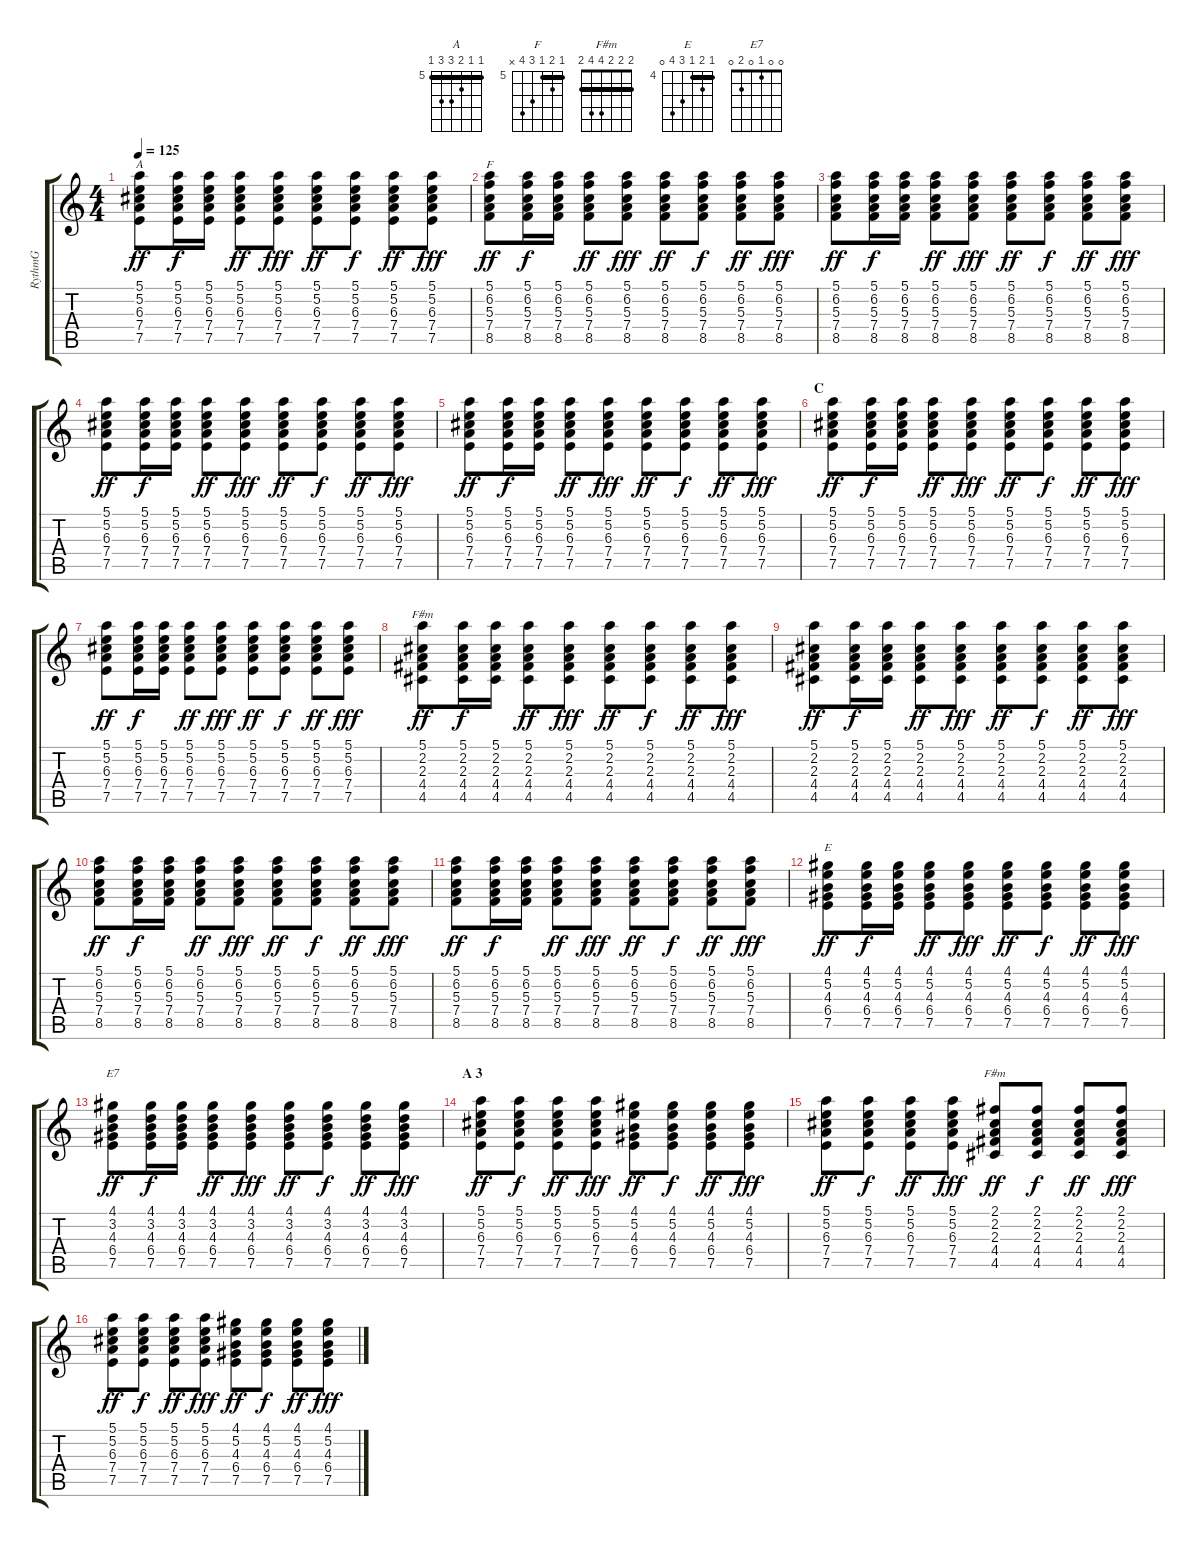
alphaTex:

\track ("RythmG" "RythmG") {instrument acousticguitarsteel}
\staff {score tabs}
\tuning (E4 B3 G3 D3 A2 E2) {hide}
\chord ("A" 5 5 6 7 7 5) {firstfret 5 barre 5}
\chord ("F" 5 6 5 7 8 x) {firstfret 5 barre 5}
\chord ("F#m" 5 2 2 4 4 2) {barre 2}
\chord ("E" 4 5 4 6 7 0) {firstfret 4 barre 4}
\chord ("E7" 0 0 1 0 2 0)
\chord ("F#m" 2 2 2 4 4 2) {barre 2}
\ts (4 4)
\tempo 125
\clef g2
\ks c
(5.1 5.2 6.3 7.4 7.5).8{ch "A" dy ff} (5.1 5.2 6.3 7.4 7.5).16{dy f} (5.1 5.2 6.3 7.4 7.5).16 (5.1 5.2 6.3 7.4 7.5).8{dy ff} (5.1 5.2 6.3 7.4 7.5).8{dy fff} (5.1 5.2 6.3 7.4 7.5).8{dy ff} (5.1 5.2 6.3 7.4 7.5).8{dy f} (5.1 5.2 6.3 7.4 7.5).8{dy ff} (5.1 5.2 6.3 7.4 7.5).8{dy fff} |
(5.1 6.2 5.3 7.4 8.5).8{ch "F" dy ff} (5.1 6.2 5.3 7.4 8.5).16{dy f} (5.1 6.2 5.3 7.4 8.5).16 (5.1 6.2 5.3 7.4 8.5).8{dy ff} (5.1 6.2 5.3 7.4 8.5).8{dy fff} (5.1 6.2 5.3 7.4 8.5).8{dy ff} (5.1 6.2 5.3 7.4 8.5).8{dy f} (5.1 6.2 5.3 7.4 8.5).8{dy ff} (5.1 6.2 5.3 7.4 8.5).8{dy fff} |
(5.1 6.2 5.3 7.4 8.5).8{dy ff} (5.1 6.2 5.3 7.4 8.5).16{dy f} (5.1 6.2 5.3 7.4 8.5).16 (5.1 6.2 5.3 7.4 8.5).8{dy ff} (5.1 6.2 5.3 7.4 8.5).8{dy fff} (5.1 6.2 5.3 7.4 8.5).8{dy ff} (5.1 6.2 5.3 7.4 8.5).8{dy f} (5.1 6.2 5.3 7.4 8.5).8{dy ff} (5.1 6.2 5.3 7.4 8.5).8{dy fff} |
(5.1 5.2 6.3 7.4 7.5).8{dy ff} (5.1 5.2 6.3 7.4 7.5).16{dy f} (5.1 5.2 6.3 7.4 7.5).16 (5.1 5.2 6.3 7.4 7.5).8{dy ff} (5.1 5.2 6.3 7.4 7.5).8{dy fff} (5.1 5.2 6.3 7.4 7.5).8{dy ff} (5.1 5.2 6.3 7.4 7.5).8{dy f} (5.1 5.2 6.3 7.4 7.5).8{dy ff} (5.1 5.2 6.3 7.4 7.5).8{dy fff} |
(5.1 5.2 6.3 7.4 7.5).8{dy ff} (5.1 5.2 6.3 7.4 7.5).16{dy f} (5.1 5.2 6.3 7.4 7.5).16 (5.1 5.2 6.3 7.4 7.5).8{dy ff} (5.1 5.2 6.3 7.4 7.5).8{dy fff} (5.1 5.2 6.3 7.4 7.5).8{dy ff} (5.1 5.2 6.3 7.4 7.5).8{dy f} (5.1 5.2 6.3 7.4 7.5).8{dy ff} (5.1 5.2 6.3 7.4 7.5).8{dy fff} |
\section ("" "C")
(5.1 5.2 6.3 7.4 7.5).8{dy ff} (5.1 5.2 6.3 7.4 7.5).16{dy f} (5.1 5.2 6.3 7.4 7.5).16 (5.1 5.2 6.3 7.4 7.5).8{dy ff} (5.1 5.2 6.3 7.4 7.5).8{dy fff} (5.1 5.2 6.3 7.4 7.5).8{dy ff} (5.1 5.2 6.3 7.4 7.5).8{dy f} (5.1 5.2 6.3 7.4 7.5).8{dy ff} (5.1 5.2 6.3 7.4 7.5).8{dy fff} |
(5.1 5.2 6.3 7.4 7.5).8{dy ff} (5.1 5.2 6.3 7.4 7.5).16{dy f} (5.1 5.2 6.3 7.4 7.5).16 (5.1 5.2 6.3 7.4 7.5).8{dy ff} (5.1 5.2 6.3 7.4 7.5).8{dy fff} (5.1 5.2 6.3 7.4 7.5).8{dy ff} (5.1 5.2 6.3 7.4 7.5).8{dy f} (5.1 5.2 6.3 7.4 7.5).8{dy ff} (5.1 5.2 6.3 7.4 7.5).8{dy fff} |
(5.1 2.2 2.3 4.4 4.5).8{ch "F#m" dy ff} (5.1 2.2 2.3 4.4 4.5).16{dy f} (5.1 2.2 2.3 4.4 4.5).16 (5.1 2.2 2.3 4.4 4.5).8{dy ff} (5.1 2.2 2.3 4.4 4.5).8{dy fff} (5.1 2.2 2.3 4.4 4.5).8{dy ff} (5.1 2.2 2.3 4.4 4.5).8{dy f} (5.1 2.2 2.3 4.4 4.5).8{dy ff} (5.1 2.2 2.3 4.4 4.5).8{dy fff} |
(5.1 2.2 2.3 4.4 4.5).8{dy ff} (5.1 2.2 2.3 4.4 4.5).16{dy f} (5.1 2.2 2.3 4.4 4.5).16 (5.1 2.2 2.3 4.4 4.5).8{dy ff} (5.1 2.2 2.3 4.4 4.5).8{dy fff} (5.1 2.2 2.3 4.4 4.5).8{dy ff} (5.1 2.2 2.3 4.4 4.5).8{dy f} (5.1 2.2 2.3 4.4 4.5).8{dy ff} (5.1 2.2 2.3 4.4 4.5).8{dy fff} |
(5.1 6.2 5.3 7.4 8.5).8{dy ff} (5.1 6.2 5.3 7.4 8.5).16{dy f} (5.1 6.2 5.3 7.4 8.5).16 (5.1 6.2 5.3 7.4 8.5).8{dy ff} (5.1 6.2 5.3 7.4 8.5).8{dy fff} (5.1 6.2 5.3 7.4 8.5).8{dy ff} (5.1 6.2 5.3 7.4 8.5).8{dy f} (5.1 6.2 5.3 7.4 8.5).8{dy ff} (5.1 6.2 5.3 7.4 8.5).8{dy fff} |
(5.1 6.2 5.3 7.4 8.5).8{dy ff} (5.1 6.2 5.3 7.4 8.5).16{dy f} (5.1 6.2 5.3 7.4 8.5).16 (5.1 6.2 5.3 7.4 8.5).8{dy ff} (5.1 6.2 5.3 7.4 8.5).8{dy fff} (5.1 6.2 5.3 7.4 8.5).8{dy ff} (5.1 6.2 5.3 7.4 8.5).8{dy f} (5.1 6.2 5.3 7.4 8.5).8{dy ff} (5.1 6.2 5.3 7.4 8.5).8{dy fff} |
(4.1 5.2 4.3 6.4 7.5).8{ch "E" dy ff} (4.1 5.2 4.3 6.4 7.5).16{dy f} (4.1 5.2 4.3 6.4 7.5).16 (4.1 5.2 4.3 6.4 7.5).8{dy ff} (4.1 5.2 4.3 6.4 7.5).8{dy fff} (4.1 5.2 4.3 6.4 7.5).8{dy ff} (4.1 5.2 4.3 6.4 7.5).8{dy f} (4.1 5.2 4.3 6.4 7.5).8{dy ff} (4.1 5.2 4.3 6.4 7.5).8{dy fff} |
(4.1 3.2 4.3 6.4 7.5).8{ch "E7" dy ff} (4.1 3.2 4.3 6.4 7.5).16{dy f} (4.1 3.2 4.3 6.4 7.5).16 (4.1 3.2 4.3 6.4 7.5).8{dy ff} (4.1 3.2 4.3 6.4 7.5).8{dy fff} (4.1 3.2 4.3 6.4 7.5).8{dy ff} (4.1 3.2 4.3 6.4 7.5).8{dy f} (4.1 3.2 4.3 6.4 7.5).8{dy ff} (4.1 3.2 4.3 6.4 7.5).8{dy fff} |
\section ("" "A 3")
(5.1 5.2 6.3 7.4 7.5).8{dy ff} (5.1 5.2 6.3 7.4 7.5).8{dy f} (5.1 5.2 6.3 7.4 7.5).8{dy ff} (5.1 5.2 6.3 7.4 7.5).8{dy fff} (4.1 5.2 4.3 6.4 7.5).8{dy ff} (4.1 5.2 4.3 6.4 7.5).8{dy f} (4.1 5.2 4.3 6.4 7.5).8{dy ff} (4.1 5.2 4.3 6.4 7.5).8{dy fff} |
(5.1 5.2 6.3 7.4 7.5).8{dy ff} (5.1 5.2 6.3 7.4 7.5).8{dy f} (5.1 5.2 6.3 7.4 7.5).8{dy ff} (5.1 5.2 6.3 7.4 7.5).8{dy fff} (2.1 2.2 2.3 4.4 4.5).8{ch "F#m" dy ff} (2.1 2.2 2.3 4.4 4.5).8{dy f} (2.1 2.2 2.3 4.4 4.5).8{dy ff} (2.1 2.2 2.3 4.4 4.5).8{dy fff} |
(5.1 5.2 6.3 7.4 7.5).8{dy ff} (5.1 5.2 6.3 7.4 7.5).8{dy f} (5.1 5.2 6.3 7.4 7.5).8{dy ff} (5.1 5.2 6.3 7.4 7.5).8{dy fff} (4.1 5.2 4.3 6.4 7.5).8{dy ff} (4.1 5.2 4.3 6.4 7.5).8{dy f} (4.1 5.2 4.3 6.4 7.5).8{dy ff} (4.1 5.2 4.3 6.4 7.5).8{dy fff}
